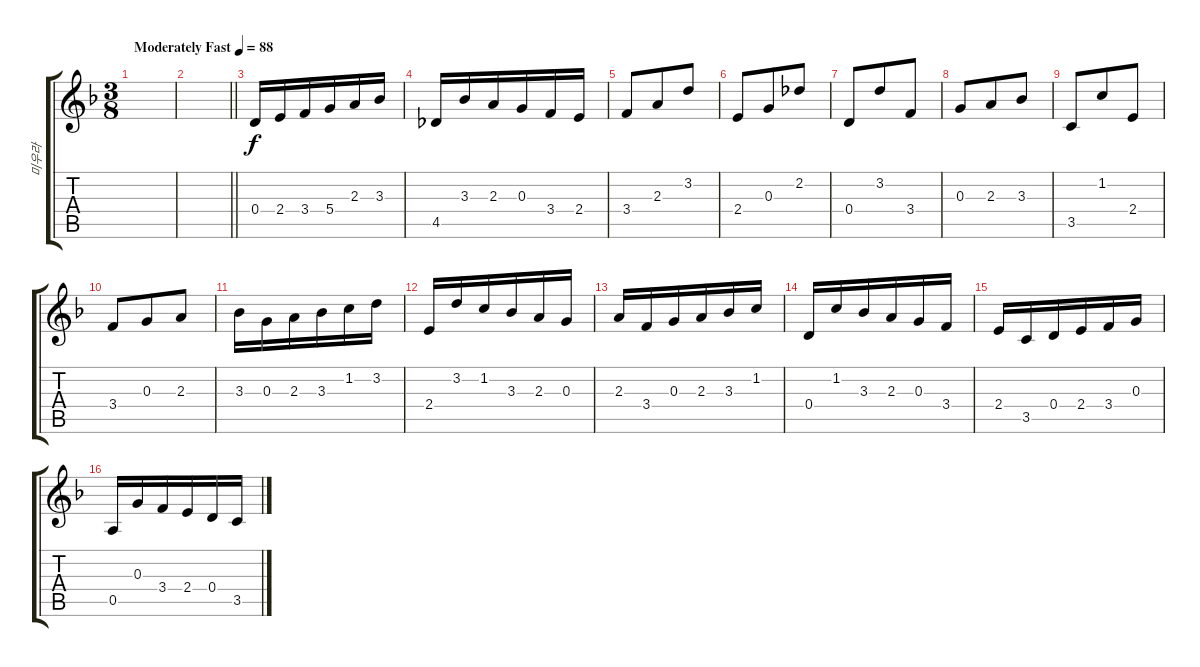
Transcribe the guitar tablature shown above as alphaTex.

\track ("미우라" "미우라") {instrument acousticguitarsteel}
\staff {score tabs}
\tuning (E4 B3 G3 D3 A2 E2) {hide}
\ts (3 8)
\tempo (88 "Moderately Fast")
\clef g2
\ks dminor
|
\barLineRight lightlight
|
0.4.16 2.4.16 3.4.16 5.4.16 2.3.16 3.3.16 |
4.5.16 3.3.16 2.3.16 0.3.16 3.4.16 2.4.16 |
3.4.8 2.3.8 3.2.8 |
2.4.8 0.3.8 2.2.8 |
0.4.8 3.2.8 3.4.8 |
0.3.8 2.3.8 3.3.8 |
3.5.8 1.2.8 2.4.8 |
3.4.8 0.3.8 2.3.8 |
3.3.16 0.3.16 2.3.16 3.3.16 1.2.16 3.2.16 |
2.4.16 3.2.16 1.2.16 3.3.16 2.3.16 0.3.16 |
2.3.16 3.4.16 0.3.16 2.3.16 3.3.16 1.2.16 |
0.4.16 1.2.16 3.3.16 2.3.16 0.3.16 3.4.16 |
2.4.16 3.5.16 0.4.16 2.4.16 3.4.16 0.3.16 |
0.5.16 0.3.16 3.4.16 2.4.16 0.4.16 3.5.16
